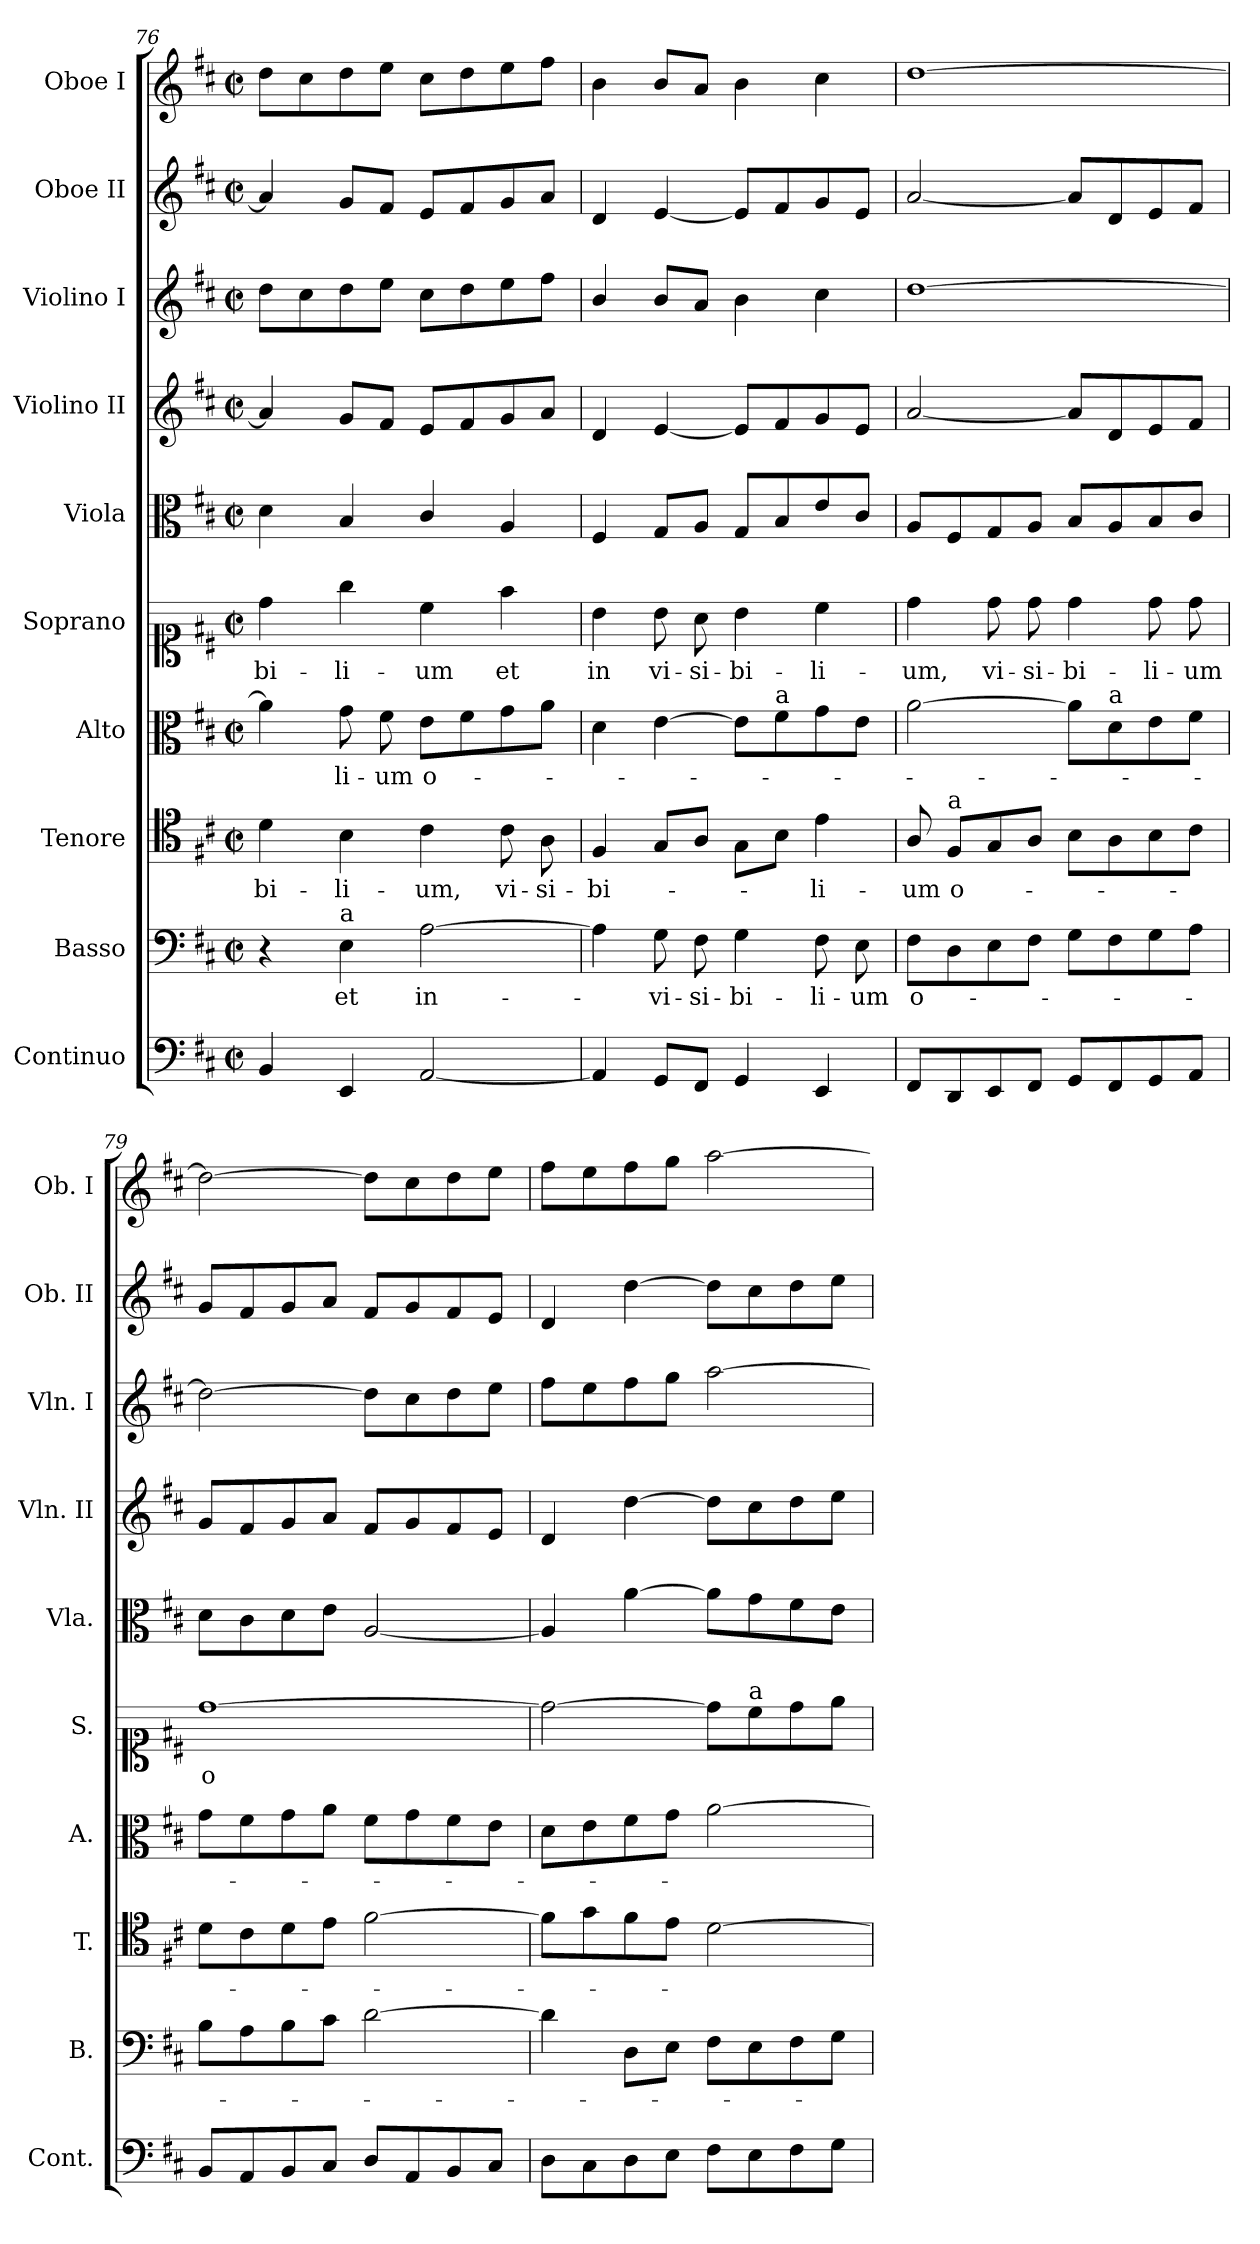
**kern	**kern	**text	**kern	**text	**kern	**text	**kern	**text	**kern	**kern	**kern	**kern	**kern
*part10	*part9	*part9	*part8	*part8	*part7	*part7	*part6	*part6	*part5	*part4	*part3	*part2	*part1
*staff10	*staff9	*staff9	*staff8	*staff8	*staff7	*staff7	*staff6	*staff6	*staff5	*staff4	*staff3	*staff2	*staff1
*I"Continuo	*I"Basso	*	*I"Tenore	*	*I"Alto	*	*I"Soprano	*	*I"Viola	*I"Violino II	*I"Violino I	*I"Oboe II	*I"Oboe I
*I'Cont.	*I'B.	*	*I'T.	*	*I'A.	*	*I'S.	*	*I'Vla.	*I'Vln. II	*I'Vln. I	*I'Ob. II	*I'Ob. I
*clefF4	*clefF4	*	*clefC4	*	*clefC3	*	*clefC1	*	*clefC3	*clefG2	*clefG2	*clefG2	*clefG2
*k[f#c#]	*k[f#c#]	*	*k[f#c#]	*	*k[f#c#]	*	*k[f#c#]	*	*k[f#c#]	*k[f#c#]	*k[f#c#]	*k[f#c#]	*k[f#c#]
*M2/2	*M2/2	*	*M2/2	*	*M2/2	*	*M2/2	*	*M2/2	*M2/2	*M2/2	*M2/2	*M2/2
*met(c|)	*met(c|)	*	*met(c|)	*	*met(c|)	*	*met(c|)	*	*met(c|)	*met(c|)	*met(c|)	*met(c|)	*met(c|)
=76	=76	=76	=76	=76	=76	=76	=76	=76	=76	=76	=76	=76	=76
4BB/	4r	.	4d\	-bi-	4a\]	.	4dd\	-bi-	4d\	4a/]	8dd\L	4a/]	8dd\L
.	.	.	.	.	.	.	.	.	.	.	8cc#\	.	8cc#\
!	!LO:TX:a:t=a	!	!	!	!	!	!	!	!	!	!	!	!
4EE/	4E\	et	4B\	-li-	8g\	-li-	4gg\	-li-	4B/	8g/L	8dd\	8g/L	8dd\
.	.	.	.	.	8f#\	-um	.	.	.	8f#/J	8ee\J	8f#/J	8ee\J
[2AA/	[2A\	in-	4c#\	-um,	8e\L	o-	4cc#\	-um	4c#/	8e/L	8cc#\L	8e/L	8cc#\L
.	.	.	.	.	8f#\	.	.	.	.	8f#/	8dd\	8f#/	8dd\
.	.	.	8c#\	vi-	8g\	.	4ff#\	et	4A/	8g/	8ee\	8g/	8ee\
.	.	.	8A\	-si-	8a\J	.	.	.	.	8a/J	8ff#\J	8a/J	8ff#\J
=77	=77	=77	=77	=77	=77	=77	=77	=77	=77	=77	=77	=77	=77
4AA/]	4A\]	.	4F#/	-bi-	4d\	.	4b\	in	4F#/	4d/	4b/	4d/	4b\
8GG/L	8G\	-vi-	8G/L	.	[4e\	.	8b\	vi-	8G/L	[4e/	8b/L	[4e/	8b/L
8FF#/J	8F#\	-si-	8A/J	.	.	.	8a\	-si-	8A/J	.	8a/J	.	8a/J
4GG/	4G\	-bi-	8G\L	.	8e\L]	.	4b\	-bi-	8G/L	8e/L]	4b\	8e/L]	4b\
!	!	!	!	!	!LO:TX:a:t=a	!	!	!	!	!	!	!	!
.	.	.	8B\J	.	8f#\	.	.	.	8B/	8f#/	.	8f#/	.
4EE/	8F#\	-li-	4e\	-li-	8g\	.	4cc#\	-li-	8e/	8g/	4cc#\	8g/	4cc#\
.	8E\	-um	.	.	8e\J	.	.	.	8c#/J	8e/J	.	8e/J	.
=78	=78	=78	=78	=78	=78	=78	=78	=78	=78	=78	=78	=78	=78
8FF#/L	8F#\L	o-	8A/	-um	[2a\	.	4dd\	-um,	8A/L	[2a/	[1dd	[2a/	[1dd
!	!	!	!LO:TX:a:t=a	!	!	!	!	!	!	!	!	!	!
8DD/	8D\	.	8F#/L	o-	.	.	.	.	8F#/	.	.	.	.
8EE/	8E\	.	8G/	.	.	.	8dd\	vi-	8G/	.	.	.	.
8FF#/J	8F#\J	.	8A/J	.	.	.	8dd\	-si-	8A/J	.	.	.	.
8GG/L	8G\L	.	8B\L	.	8a\L]	.	4dd\	-bi-	8B/L	8a/L]	.	8a/L]	.
!	!	!	!	!	!LO:TX:a:t=a	!	!	!	!	!	!	!	!
8FF#/	8F#\	.	8A\	.	8d\	.	.	.	8A/	8d/	.	8d/	.
8GG/	8G\	.	8B\	.	8e\	.	8dd\	-li-	8B/	8e/	.	8e/	.
8AA/J	8A\J	.	8c#\J	.	8f#\J	.	8dd\	-um	8c#/J	8f#/J	.	8f#/J	.
=79	=79	=79	=79	=79	=79	=79	=79	=79	=79	=79	=79	=79	=79
8BB/L	8B\L	.	8d\L	.	8g\L	.	[1dd	o	8d\L	8g/L	2dd\_	8g/L	2dd\_
8AA/	8A\	.	8c#\	.	8f#\	.	.	.	8c#\	8f#/	.	8f#/	.
8BB/	8B\	.	8d\	.	8g\	.	.	.	8d\	8g/	.	8g/	.
8C#/J	8c#\J	.	8e\J	.	8a\J	.	.	.	8e\J	8a/J	.	8a/J	.
8D/L	[2d\	.	[2f#\	.	8f#\L	.	.	.	[2A/	8f#/L	8dd\L]	8f#/L	8dd\L]
8AA/	.	.	.	.	8g\	.	.	.	.	8g/	8cc#\	8g/	8cc#\
8BB/	.	.	.	.	8f#\	.	.	.	.	8f#/	8dd\	8f#/	8dd\
8C#/J	.	.	.	.	8e\J	.	.	.	.	8e/J	8ee\J	8e/J	8ee\J
=80	=80	=80	=80	=80	=80	=80	=80	=80	=80	=80	=80	=80	=80
8D\L	4d\]	.	8f#\L]	.	8d\L	.	2dd\_	.	4A/]	4d/	8ff#\L	4d/	8ff#\L
8C#\	.	.	8g\	.	8e\	.	.	.	.	.	8ee\	.	8ee\
8D\	8D\L	.	8f#\	.	8f#\	.	.	.	[4a\	[4dd\	8ff#\	[4dd\	8ff#\
8E\J	8E\J	.	8e\J	.	8g\J	.	.	.	.	.	8gg\J	.	8gg\J
8F#\L	8F#\L	.	[2d\	.	[2a\	.	8dd\L]	.	8a\L]	8dd\L]	[2aa\	8dd\L]	[2aa\
!	!	!	!	!	!	!	!LO:TX:a:t=a	!	!	!	!	!	!
8E\	8E\	.	.	.	.	.	8cc#\	.	8g\	8cc#\	.	8cc#\	.
8F#\	8F#\	.	.	.	.	.	8dd\	.	8f#\	8dd\	.	8dd\	.
8G\J	8G\J	.	.	.	.	.	8ee\J	.	8e\J	8ee\J	.	8ee\J	.
=	=	=	=	=	=	=	=	=	=	=	=	=	=
*-	*-	*-	*-	*-	*-	*-	*-	*-	*-	*-	*-	*-	*-
